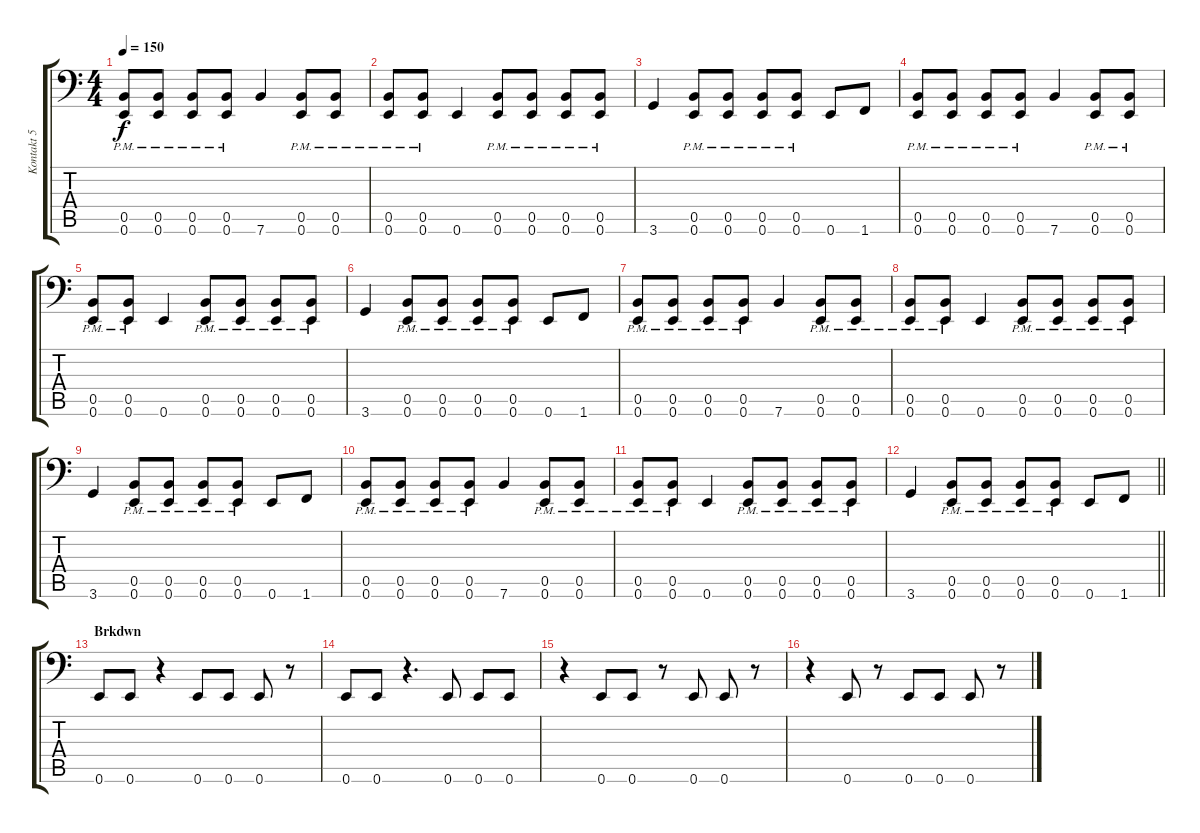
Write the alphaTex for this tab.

\track ("Kontakt 5 (MIDI)" "Kontakt 5 ") {instrument distortionguitar}
\staff {score tabs}
\tuning (Gb3 Db3 A2 E2 B1 E1) {hide}
\ts (4 4)
\tempo 150
\clef f4
\ks c
(0.5{pm} 0.6{pm}).8{dy f} (0.5{pm} 0.6{pm}).8 (0.5{pm} 0.6{pm}).8 (0.5{pm} 0.6{pm}).8 7.6.4 (0.5{pm} 0.6{pm}).8 (0.5{pm} 0.6{pm}).8 |
(0.5{pm} 0.6{pm}).8 (0.5{pm} 0.6{pm}).8 0.6.4 (0.5{pm} 0.6{pm}).8 (0.5{pm} 0.6{pm}).8 (0.5{pm} 0.6{pm}).8 (0.5{pm} 0.6{pm}).8 |
3.6.4 (0.5{pm} 0.6{pm}).8 (0.5{pm} 0.6{pm}).8 (0.5{pm} 0.6{pm}).8 (0.5{pm} 0.6{pm}).8 0.6.8 1.6.8 |
(0.5{pm} 0.6{pm}).8 (0.5{pm} 0.6{pm}).8 (0.5{pm} 0.6{pm}).8 (0.5{pm} 0.6{pm}).8 7.6.4 (0.5{pm} 0.6{pm}).8 (0.5{pm} 0.6{pm}).8 |
(0.5{pm} 0.6{pm}).8 (0.5{pm} 0.6{pm}).8 0.6.4 (0.5{pm} 0.6{pm}).8 (0.5{pm} 0.6{pm}).8 (0.5{pm} 0.6{pm}).8 (0.5{pm} 0.6{pm}).8 |
3.6.4 (0.5{pm} 0.6{pm}).8 (0.5{pm} 0.6{pm}).8 (0.5{pm} 0.6{pm}).8 (0.5{pm} 0.6{pm}).8 0.6.8 1.6.8 |
(0.5{pm} 0.6{pm}).8 (0.5{pm} 0.6{pm}).8 (0.5{pm} 0.6{pm}).8 (0.5{pm} 0.6{pm}).8 7.6.4 (0.5{pm} 0.6{pm}).8 (0.5{pm} 0.6{pm}).8 |
(0.5{pm} 0.6{pm}).8 (0.5{pm} 0.6{pm}).8 0.6.4 (0.5{pm} 0.6{pm}).8 (0.5{pm} 0.6{pm}).8 (0.5{pm} 0.6{pm}).8 (0.5{pm} 0.6{pm}).8 |
3.6.4 (0.5{pm} 0.6{pm}).8 (0.5{pm} 0.6{pm}).8 (0.5{pm} 0.6{pm}).8 (0.5{pm} 0.6{pm}).8 0.6.8 1.6.8 |
(0.5{pm} 0.6{pm}).8 (0.5{pm} 0.6{pm}).8 (0.5{pm} 0.6{pm}).8 (0.5{pm} 0.6{pm}).8 7.6.4 (0.5{pm} 0.6{pm}).8 (0.5{pm} 0.6{pm}).8 |
(0.5{pm} 0.6{pm}).8 (0.5{pm} 0.6{pm}).8 0.6.4 (0.5{pm} 0.6{pm}).8 (0.5{pm} 0.6{pm}).8 (0.5{pm} 0.6{pm}).8 (0.5{pm} 0.6{pm}).8 |
\barLineRight lightlight
3.6.4 (0.5{pm} 0.6{pm}).8 (0.5{pm} 0.6{pm}).8 (0.5{pm} 0.6{pm}).8 (0.5{pm} 0.6{pm}).8 0.6.8 1.6.8 |
\section ("" "Brkdwn")
0.6.8 0.6.8 r.4 0.6.8 0.6.8 0.6.8 r.8 |
0.6.8 0.6.8 r.4{d} 0.6.8 0.6.8 0.6.8 |
r.4 0.6.8 0.6.8 r.8 0.6.8 0.6.8 r.8 |
r.4 0.6.8 r.8 0.6.8 0.6.8 0.6.8 r.8
